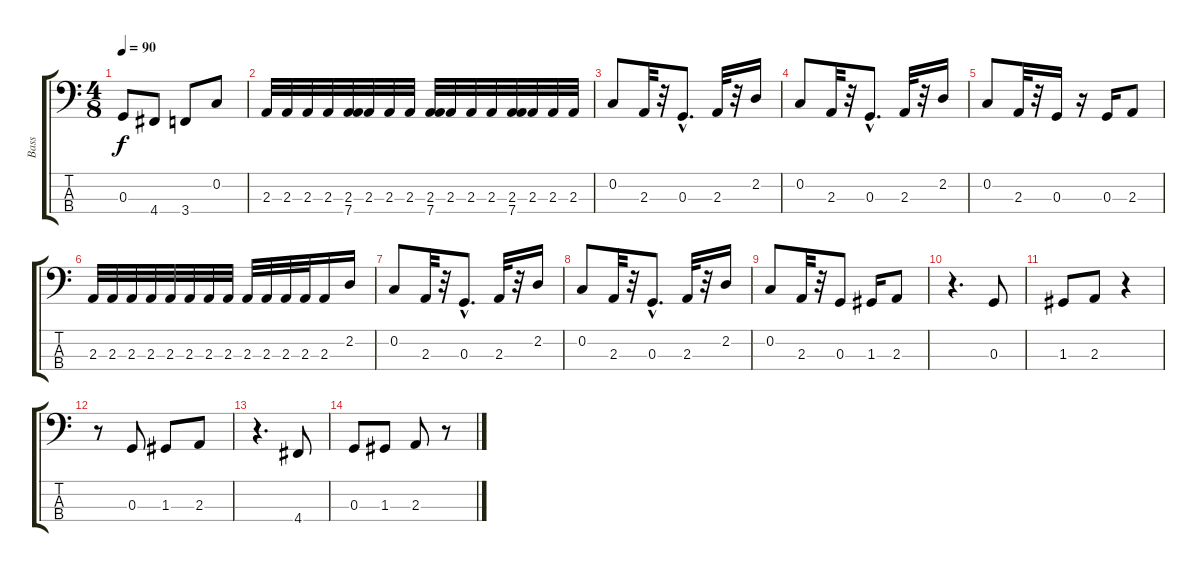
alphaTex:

\track ("Bass" "Bass") {instrument electricbassfinger}
\staff {score tabs}
\tuning (F2 C2 G1 D1) {hide}
\ts (4 8)
\tempo 90
\clef f4
\ks c
0.3.8{dy f} 4.4.8 3.4.8 0.2.8 |
2.3.32 2.3.32 2.3.32 2.3.32 (2.3 7.4).32 2.3.32 2.3.32 2.3.32 (2.3 7.4).32 2.3.32 2.3.32 2.3.32 (2.3 7.4).32 2.3.32 2.3.32 2.3.32 |
0.2.8 2.3.32 r.32 0.3{hac}.8{d} 2.3.32 r.32 2.2.16 |
0.2.8 2.3.32 r.32 0.3{hac}.8{d} 2.3.32 r.32 2.2.16 |
0.2.8 2.3.32 r.32 0.3.16 r.16 0.3.16 2.3.8 |
2.3.32 2.3.32 2.3.32 2.3.32 2.3.32 2.3.32 2.3.32 2.3.32 2.3.32 2.3.32 2.3.32 2.3.32 2.3.16 2.2.16 |
0.2.8 2.3.32 r.32 0.3{hac}.8{d} 2.3.32 r.32 2.2.16 |
0.2.8 2.3.32 r.32 0.3{hac}.8{d} 2.3.32 r.32 2.2.16 |
0.2.8 2.3.32 r.32 0.3.8 1.3.16 2.3.8 |
r.4{d} 0.3.8 |
1.3.8 2.3.8 r.4 |
r.8 0.3.8 1.3.8 2.3.8 |
r.4{d} 4.4.8 |
0.3.8 1.3.8 2.3.8 r.8
